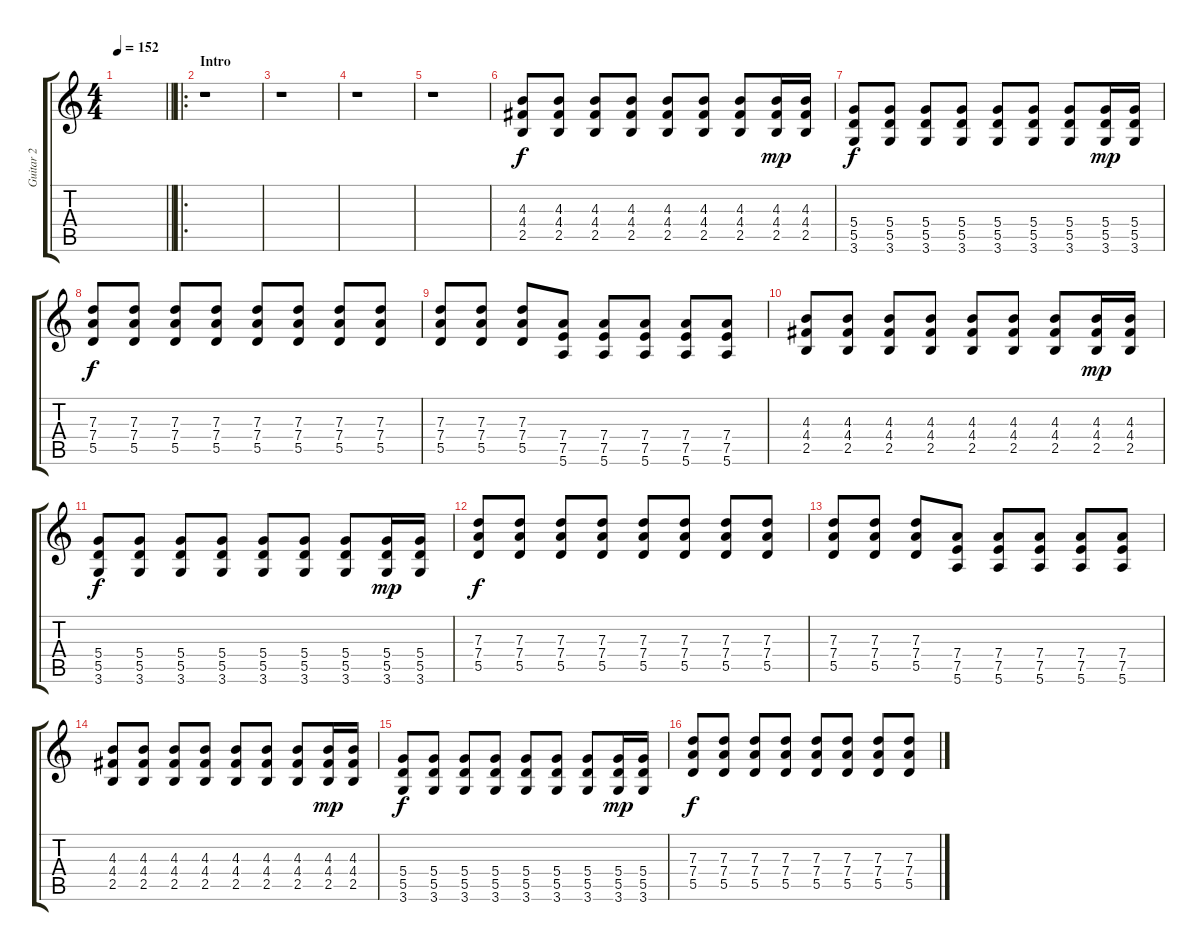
\track ("Guitar 2" "Guitar 2") {instrument overdrivenguitar}
\staff {score tabs}
\tuning (E4 B3 G3 D3 A2 E2) {hide}
\ts (4 4)
\tempo 152
\clef g2
\barLineRight lightlight
\ks c
|
\ro
\section ("" "Intro")
r.1 |
r.1 |
r.1 |
r.1 |
(4.3 4.4 2.5).8 (4.3 4.4 2.5).8 (4.3 4.4 2.5).8 (4.3 4.4 2.5).8 (4.3 4.4 2.5).8 (4.3 4.4 2.5).8 (4.3 4.4 2.5).8 (4.3 4.4 2.5).16{dy mp} (4.3 4.4 2.5).16 |
(5.4 5.5 3.6).8{dy f} (5.4 5.5 3.6).8 (5.4 5.5 3.6).8 (5.4 5.5 3.6).8 (5.4 5.5 3.6).8 (5.4 5.5 3.6).8 (5.4 5.5 3.6).8 (5.4 5.5 3.6).16{dy mp} (5.4 5.5 3.6).16 |
(7.3 7.4 5.5).8{dy f} (7.3 7.4 5.5).8 (7.3 7.4 5.5).8 (7.3 7.4 5.5).8 (7.3 7.4 5.5).8 (7.3 7.4 5.5).8 (7.3 7.4 5.5).8 (7.3 7.4 5.5).8 |
(7.3 7.4 5.5).8 (7.3 7.4 5.5).8 (7.3 7.4 5.5).8 (7.4 7.5 5.6).8 (7.4 7.5 5.6).8 (7.4 7.5 5.6).8 (7.4 7.5 5.6).8 (7.4 7.5 5.6).8 |
(4.3 4.4 2.5).8 (4.3 4.4 2.5).8 (4.3 4.4 2.5).8 (4.3 4.4 2.5).8 (4.3 4.4 2.5).8 (4.3 4.4 2.5).8 (4.3 4.4 2.5).8 (4.3 4.4 2.5).16{dy mp} (4.3 4.4 2.5).16 |
(5.4 5.5 3.6).8{dy f} (5.4 5.5 3.6).8 (5.4 5.5 3.6).8 (5.4 5.5 3.6).8 (5.4 5.5 3.6).8 (5.4 5.5 3.6).8 (5.4 5.5 3.6).8 (5.4 5.5 3.6).16{dy mp} (5.4 5.5 3.6).16 |
(7.3 7.4 5.5).8{dy f} (7.3 7.4 5.5).8 (7.3 7.4 5.5).8 (7.3 7.4 5.5).8 (7.3 7.4 5.5).8 (7.3 7.4 5.5).8 (7.3 7.4 5.5).8 (7.3 7.4 5.5).8 |
(7.3 7.4 5.5).8 (7.3 7.4 5.5).8 (7.3 7.4 5.5).8 (7.4 7.5 5.6).8 (7.4 7.5 5.6).8 (7.4 7.5 5.6).8 (7.4 7.5 5.6).8 (7.4 7.5 5.6).8 |
(4.3 4.4 2.5).8 (4.3 4.4 2.5).8 (4.3 4.4 2.5).8 (4.3 4.4 2.5).8 (4.3 4.4 2.5).8 (4.3 4.4 2.5).8 (4.3 4.4 2.5).8 (4.3 4.4 2.5).16{dy mp} (4.3 4.4 2.5).16 |
(5.4 5.5 3.6).8{dy f} (5.4 5.5 3.6).8 (5.4 5.5 3.6).8 (5.4 5.5 3.6).8 (5.4 5.5 3.6).8 (5.4 5.5 3.6).8 (5.4 5.5 3.6).8 (5.4 5.5 3.6).16{dy mp} (5.4 5.5 3.6).16 |
(7.3 7.4 5.5).8{dy f} (7.3 7.4 5.5).8 (7.3 7.4 5.5).8 (7.3 7.4 5.5).8 (7.3 7.4 5.5).8 (7.3 7.4 5.5).8 (7.3 7.4 5.5).8 (7.3 7.4 5.5).8
